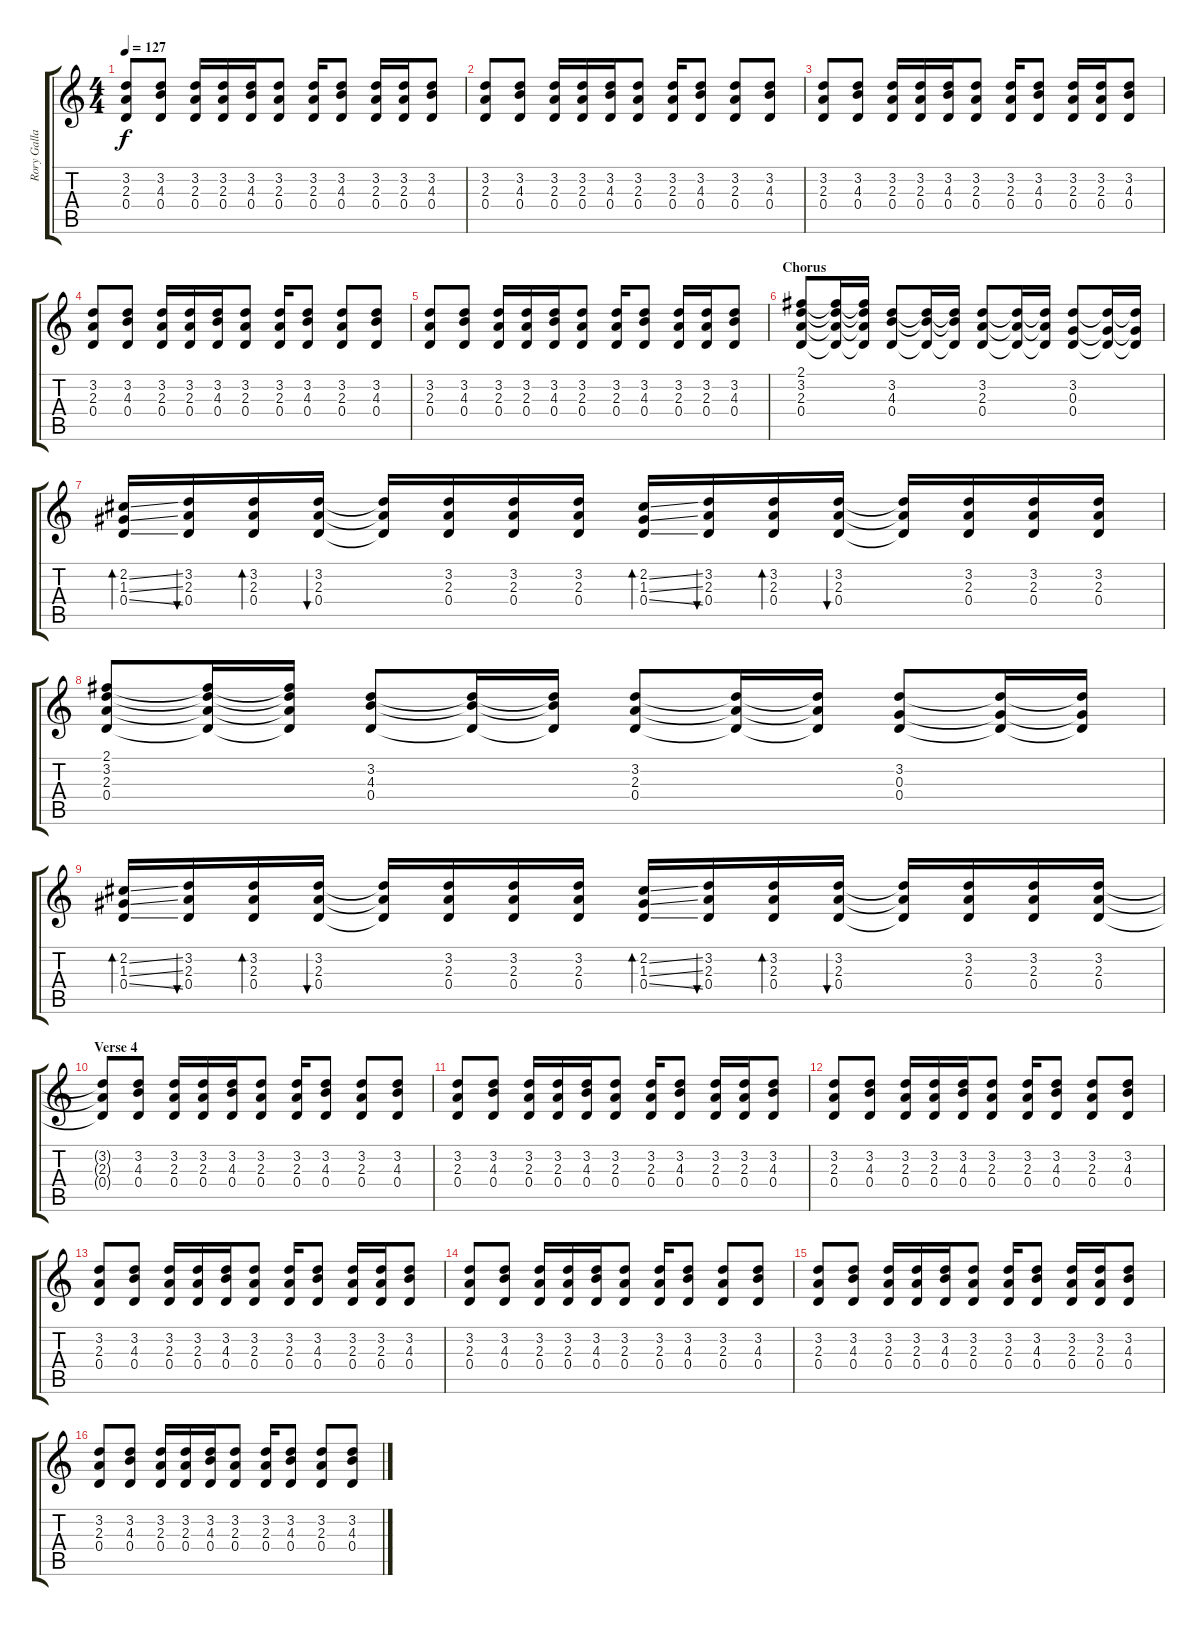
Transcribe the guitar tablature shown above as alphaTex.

\track ("Rory Gallagher" "Rory Galla") {instrument acousticguitarsteel}
\staff {score tabs}
\tuning (E4 B3 G3 D3 A2 E2) {hide}
\ts (4 4)
\tempo 127
\clef g2
\ks c
(3.2 2.3 0.4).8{dy f} (3.2 4.3 0.4).8 (3.2 2.3 0.4).16 (3.2 2.3 0.4).16 (3.2 4.3 0.4).16 (3.2 2.3 0.4).8 (3.2 2.3 0.4).16 (3.2 4.3 0.4).8 (3.2 2.3 0.4).16 (3.2 2.3 0.4).16 (3.2 4.3 0.4).8 |
(3.2 2.3 0.4).8 (3.2 4.3 0.4).8 (3.2 2.3 0.4).16 (3.2 2.3 0.4).16 (3.2 4.3 0.4).16 (3.2 2.3 0.4).8 (3.2 2.3 0.4).16 (3.2 4.3 0.4).8 (3.2 2.3 0.4).8 (3.2 4.3 0.4).8 |
(3.2 2.3 0.4).8 (3.2 4.3 0.4).8 (3.2 2.3 0.4).16 (3.2 2.3 0.4).16 (3.2 4.3 0.4).16 (3.2 2.3 0.4).8 (3.2 2.3 0.4).16 (3.2 4.3 0.4).8 (3.2 2.3 0.4).16 (3.2 2.3 0.4).16 (3.2 4.3 0.4).8 |
(3.2 2.3 0.4).8 (3.2 4.3 0.4).8 (3.2 2.3 0.4).16 (3.2 2.3 0.4).16 (3.2 4.3 0.4).16 (3.2 2.3 0.4).8 (3.2 2.3 0.4).16 (3.2 4.3 0.4).8 (3.2 2.3 0.4).8 (3.2 4.3 0.4).8 |
(3.2 2.3 0.4).8 (3.2 4.3 0.4).8 (3.2 2.3 0.4).16 (3.2 2.3 0.4).16 (3.2 4.3 0.4).16 (3.2 2.3 0.4).8 (3.2 2.3 0.4).16 (3.2 4.3 0.4).8 (3.2 2.3 0.4).16 (3.2 2.3 0.4).16 (3.2 4.3 0.4).8 |
\section ("" "Chorus")
(2.1 3.2 2.3 0.4).8 (2.1{t} 3.2{t} 2.3{t} 0.4{t}).16 (2.1{t} 3.2{t} 2.3{t} 0.4{t}).16 (3.2 4.3 0.4).8 (3.2{t} 4.3{t} 0.4{t}).16 (3.2{t} 4.3{t} 0.4{t}).16 (3.2 2.3 0.4).8 (3.2{t} 2.3{t} 0.4{t}).16 (3.2{t} 2.3{t} 0.4{t}).16 (3.2 0.3 0.4).8 (3.2{t} 0.3{t} 0.4{t}).16 (3.2{t} 0.3{t} 0.4{t}).16 |
(2.2{ss} 1.3{ss} 0.4{ss}).16{bd 60} (3.2 2.3 0.4).16{bu 60} (3.2 2.3 0.4).16{bd 60} (3.2 2.3 0.4).16{bu 60} (3.2{t} 2.3{t} 0.4{t}).16 (3.2 2.3 0.4).16 (3.2 2.3 0.4).16 (3.2 2.3 0.4).16 (2.2{ss} 1.3{ss} 0.4{ss}).16{bd 60} (3.2 2.3 0.4).16{bu 60} (3.2 2.3 0.4).16{bd 60} (3.2 2.3 0.4).16{bu 60} (3.2{t} 2.3{t} 0.4{t}).16 (3.2 2.3 0.4).16 (3.2 2.3 0.4).16 (3.2 2.3 0.4).16 |
(2.1 3.2 2.3 0.4).8 (2.1{t} 3.2{t} 2.3{t} 0.4{t}).16 (2.1{t} 3.2{t} 2.3{t} 0.4{t}).16 (3.2 4.3 0.4).8 (3.2{t} 4.3{t} 0.4{t}).16 (3.2{t} 4.3{t} 0.4{t}).16 (3.2 2.3 0.4).8 (3.2{t} 2.3{t} 0.4{t}).16 (3.2{t} 2.3{t} 0.4{t}).16 (3.2 0.3 0.4).8 (3.2{t} 0.3{t} 0.4{t}).16 (3.2{t} 0.3{t} 0.4{t}).16 |
(2.2{ss} 1.3{ss} 0.4{ss}).16{bd 60 volume 8} (3.2 2.3 0.4).16{bu 60} (3.2 2.3 0.4).16{bd 60} (3.2 2.3 0.4).16{bu 60} (3.2{t} 2.3{t} 0.4{t}).16 (3.2 2.3 0.4).16 (3.2 2.3 0.4).16 (3.2 2.3 0.4).16 (2.2{ss} 1.3{ss} 0.4{ss}).16{bd 60} (3.2 2.3 0.4).16{bu 60} (3.2 2.3 0.4).16{bd 60} (3.2 2.3 0.4).16{bu 60} (3.2{t} 2.3{t} 0.4{t}).16 (3.2 2.3 0.4).16 (3.2 2.3 0.4).16 (3.2 2.3 0.4).16 |
\section ("" "Verse 4")
(3.2{t} 2.3{t} 0.4{t}).8 (3.2 4.3 0.4).8 (3.2 2.3 0.4).16 (3.2 2.3 0.4).16 (3.2 4.3 0.4).16 (3.2 2.3 0.4).8 (3.2 2.3 0.4).16 (3.2 4.3 0.4).8 (3.2 2.3 0.4).8 (3.2 4.3 0.4).8 |
(3.2 2.3 0.4).8 (3.2 4.3 0.4).8 (3.2 2.3 0.4).16 (3.2 2.3 0.4).16 (3.2 4.3 0.4).16 (3.2 2.3 0.4).8 (3.2 2.3 0.4).16 (3.2 4.3 0.4).8 (3.2 2.3 0.4).16 (3.2 2.3 0.4).16 (3.2 4.3 0.4).8 |
(3.2 2.3 0.4).8 (3.2 4.3 0.4).8 (3.2 2.3 0.4).16 (3.2 2.3 0.4).16 (3.2 4.3 0.4).16 (3.2 2.3 0.4).8 (3.2 2.3 0.4).16 (3.2 4.3 0.4).8 (3.2 2.3 0.4).8 (3.2 4.3 0.4).8 |
(3.2 2.3 0.4).8 (3.2 4.3 0.4).8 (3.2 2.3 0.4).16 (3.2 2.3 0.4).16 (3.2 4.3 0.4).16 (3.2 2.3 0.4).8 (3.2 2.3 0.4).16 (3.2 4.3 0.4).8 (3.2 2.3 0.4).16 (3.2 2.3 0.4).16 (3.2 4.3 0.4).8 |
(3.2 2.3 0.4).8 (3.2 4.3 0.4).8 (3.2 2.3 0.4).16 (3.2 2.3 0.4).16 (3.2 4.3 0.4).16 (3.2 2.3 0.4).8 (3.2 2.3 0.4).16 (3.2 4.3 0.4).8 (3.2 2.3 0.4).8 (3.2 4.3 0.4).8 |
(3.2 2.3 0.4).8 (3.2 4.3 0.4).8 (3.2 2.3 0.4).16 (3.2 2.3 0.4).16 (3.2 4.3 0.4).16 (3.2 2.3 0.4).8 (3.2 2.3 0.4).16 (3.2 4.3 0.4).8 (3.2 2.3 0.4).16 (3.2 2.3 0.4).16 (3.2 4.3 0.4).8 |
(3.2 2.3 0.4).8 (3.2 4.3 0.4).8 (3.2 2.3 0.4).16 (3.2 2.3 0.4).16 (3.2 4.3 0.4).16 (3.2 2.3 0.4).8 (3.2 2.3 0.4).16 (3.2 4.3 0.4).8 (3.2 2.3 0.4).8 (3.2 4.3 0.4).8
